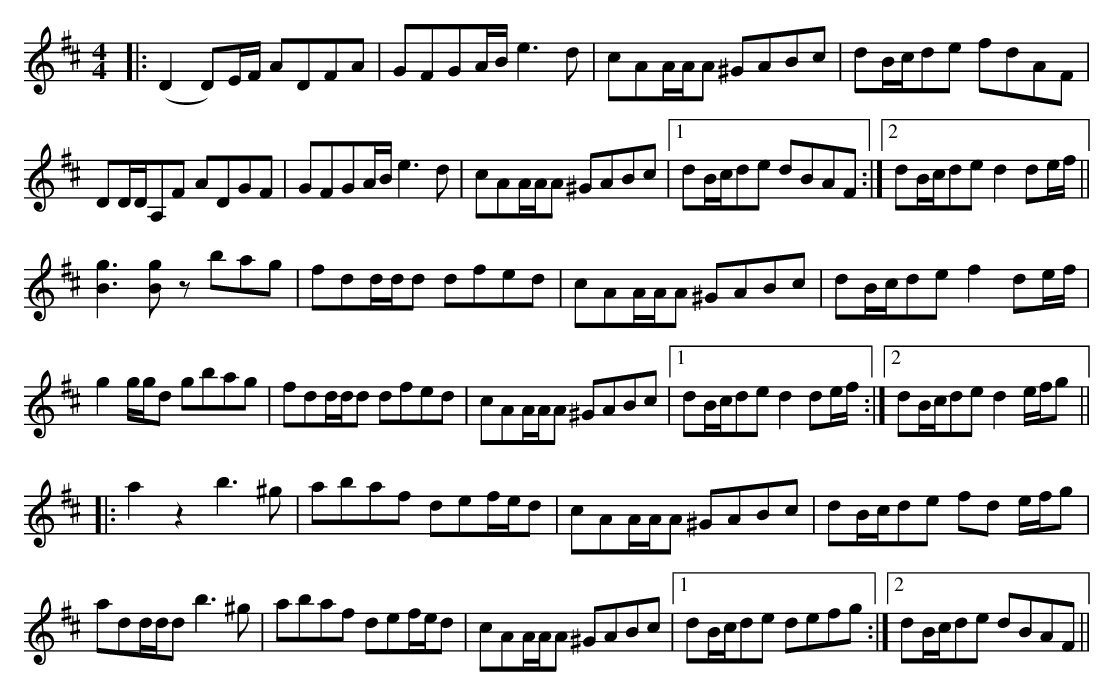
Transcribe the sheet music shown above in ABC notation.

X:1
M:4/4
K:D
|:(D2 D)E/F/ ADFA|GFGA/B/ e3 d|cAA/A/A ^GABc|dB/c/de fdAF|
DD/D/A,F ADGF|GFGA/B/ e3 d|cAA/A/A ^GABc|1 dB/c/de dBAF:|2 dB/c/de d2 de/f/||
[gB]3 [gB] zbag|fdd/d/d dfed|cAA/A/A ^GABc|dB/c/de f2 de/f/|
g2 g/g/d gbag|fdd/d/d dfed|cAA/A/A ^GABc|1 dB/c/de d2 de/f/:|2 dB/c/de d2 e/f/g||
|:a2 z2 b3 ^g|abaf def/e/d|cAA/A/A ^GABc|dB/c/de fd e/f/g|
add/d/d b3 ^g|abaf def/e/d|cAA/A/A ^GABc|1 dB/c/de defg:|2 dB/c/de dBAF||
